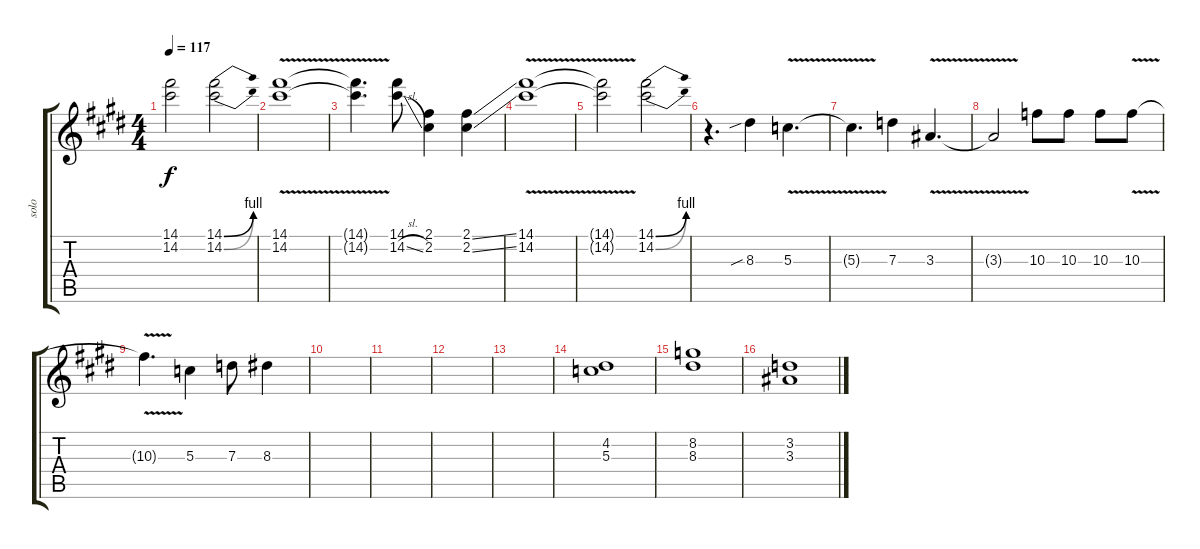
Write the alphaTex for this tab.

\track ("solo" "solo") {instrument overdrivenguitar}
\staff {score tabs}
\tuning (E4 B3 G3 D3 A2 E2) {hide}
\ts (4 4)
\tempo 117
\clef g2
\ks c#minor
(14.1{t} 14.2{t}).2{dy f} (14.1{be (bend 0 0 60 4)} 14.2{be (bend 0 0 60 4)}).2 |
(14.1{v} 14.2{v}).1 |
(14.1{t} 14.2{t}).4{d} (14.1 14.2{sl}).8 (2.1 2.2).4 (2.1{ss} 2.2{ss}).4 |
(14.1{v} 14.2{v}).1 |
(14.1{t} 14.2{t}).2 (14.1{be (bend 0 0 60 4)} 14.2{be (bend 0 0 60 4)}).2 |
r.4{d} 8.3{sib}.4 5.3{v}.4{d} |
5.3{t}.4{d} 7.3.4 3.3{v}.4{d} |
3.3{t}.2 10.3.8 10.3.8 10.3.8 10.3{v}.8 |
10.3{t}.4{d} 5.3.4 7.3.8 8.3.4 |
|
|
|
|
(4.2 5.3).1 |
(8.2 8.3).1 |
(3.2 3.3).1
